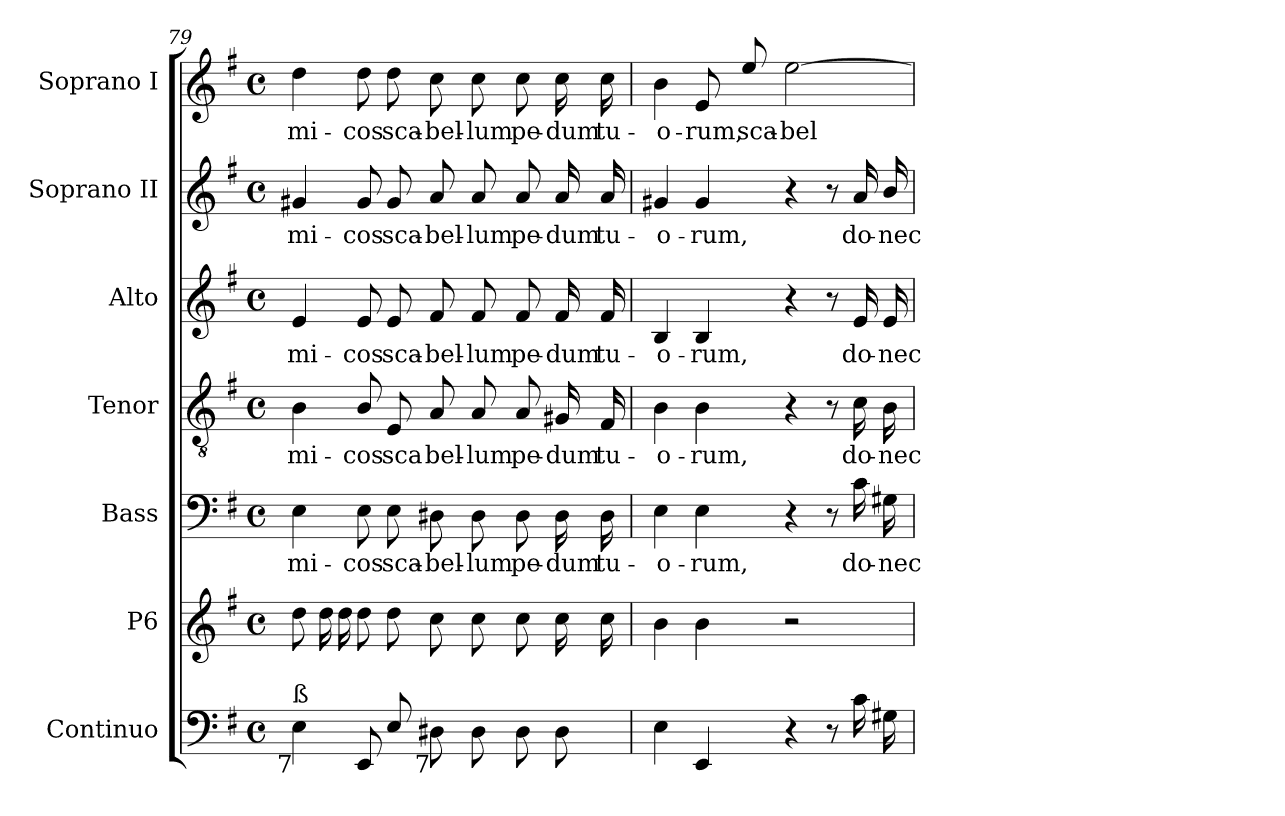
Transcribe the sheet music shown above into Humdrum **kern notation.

**kern	**kern	**kern	**text	**kern	**text	**kern	**text	**kern	**text	**kern	**text
*part7	*part6	*part5	*part5	*part4	*part4	*part3	*part3	*part2	*part2	*part1	*part1
*staff7	*staff6	*staff5	*staff5	*staff4	*staff4	*staff3	*staff3	*staff2	*staff2	*staff1	*staff1
*I"Continuo	*I"P6	*I"Bass	*	*I"Tenor	*	*I"Alto	*	*I"Soprano II	*	*I"Soprano I	*
*	*	*I'B.	*	*I'T.	*	*I'A.	*	*I'S.	*	*I'S.	*
*clefF4	*clefG2	*clefF4	*	*clefGv2	*	*clefG2	*	*clefG2	*	*clefG2	*
*	*	*	*	*ITrd7c12	*	*	*	*	*	*	*
*k[f#]	*k[f#]	*k[f#]	*	*k[f#]	*	*k[f#]	*	*k[f#]	*	*k[f#]	*
*G:	*G:	*G:	*	*G:	*	*G:	*	*G:	*	*G:	*
*M4/4	*M4/4	*M4/4	*	*M4/4	*	*M4/4	*	*M4/4	*	*M4/4	*
*met(c)	*met(c)	*met(c)	*	*met(c)	*	*met(c)	*	*met(c)	*	*met(c)	*
=79	=79	=79	=79	=79	=79	=79	=79	=79	=79	=79	=79
!	!	!	!LO:LY:b:color=#000000	!	!	!	!	!	!	!	!
!	!	!	!	!	!LO:LY:b:color=#000000	!	!	!	!	!	!
!	!	!	!	!	!	!	!LO:LY:b:color=#000000	!	!	!	!
!	!	!	!	!	!	!	!	!	!LO:LY:b:color=#000000	!	!
!LO:TX:b:rj:t=7	!	!	!	!	!	!	!	!	!	!	!
!LO:TX:t=ß	!	!	!	!	!	!	!	!	!	!	!
!	!	!	!	!	!	!	!	!	!	!	!LO:LY:b:color=#000000
4Ei\	8ddi\	4Ei\	-mi-	4BBi\	-mi-	4ei/	-mi-	4g#Xi/	-mi-	4ddi\	-mi-
.	16ddi\	.	.	.	.	.	.	.	.	.	.
.	16ddi\	.	.	.	.	.	.	.	.	.	.
!	!	!	!LO:LY:b:color=#000000	!	!	!	!	!	!	!	!
!	!	!	!	!	!LO:LY:b:color=#000000	!	!	!	!	!	!
!	!	!	!	!	!	!	!LO:LY:b:color=#000000	!	!	!	!
!	!	!	!	!	!	!	!	!	!LO:LY:b:color=#000000	!	!
!	!	!	!	!	!	!	!	!	!	!	!LO:LY:b:color=#000000
8EEi/	8ddi\	8Ei\	-cos	8BBi/	-cos	8ei/	-cos	8g#i/	-cos	8ddi\	-cos
!	!	!	!LO:LY:b:color=#000000	!	!	!	!	!	!	!	!
!	!	!	!	!	!LO:LY:b:color=#000000	!	!	!	!	!	!
!	!	!	!	!	!	!	!LO:LY:b:color=#000000	!	!	!	!
!	!	!	!	!	!	!	!	!	!LO:LY:b:color=#000000	!	!
!	!	!	!	!	!	!	!	!	!	!	!LO:LY:b:color=#000000
8Ei/	8ddi\	8Ei\	sca-	8EEi/	sca	8ei/	sca-	8g#i/	sca-	8ddi\	sca-
!	!	!	!LO:LY:b:color=#000000	!	!	!	!	!	!	!	!
!	!	!	!	!	!LO:LY:b:color=#000000	!	!	!	!	!	!
!	!	!	!	!	!	!	!LO:LY:b:color=#000000	!	!	!	!
!	!	!	!	!	!	!	!	!	!LO:LY:b:color=#000000	!	!
!LO:TX:b:rj:t=7	!	!	!	!	!	!	!	!	!	!	!
!	!	!	!	!	!	!	!	!	!	!	!LO:LY:b:color=#000000
8D#Xi\	8cci\	8D#Xi\	-bel-	8AAi/	bel-	8f#i/	-bel-	8ai/	-bel-	8cci\	-bel-
!	!	!	!LO:LY:b:color=#000000	!	!	!	!	!	!	!	!
!	!	!	!	!	!LO:LY:b:color=#000000	!	!	!	!	!	!
!	!	!	!	!	!	!	!LO:LY:b:color=#000000	!	!	!	!
!	!	!	!	!	!	!	!	!	!LO:LY:b:color=#000000	!	!
!	!	!	!	!	!	!	!	!	!	!	!LO:LY:b:color=#000000
8D#i\	8cci\	8D#i\	-lum	8AAi/	-lum	8f#i/	-lum	8ai/	-lum	8cci\	-lum
!	!	!	!LO:LY:b:color=#000000	!	!	!	!	!	!	!	!
!	!	!	!	!	!LO:LY:b:color=#000000	!	!	!	!	!	!
!	!	!	!	!	!	!	!LO:LY:b:color=#000000	!	!	!	!
!	!	!	!	!	!	!	!	!	!LO:LY:b:color=#000000	!	!
!	!	!	!	!	!	!	!	!	!	!	!LO:LY:b:color=#000000
8D#i\	8cci\	8D#i\	pe-	8AAi/	pe-	8f#i/	pe-	8ai/	pe-	8cci\	pe-
!	!	!	!LO:LY:b:color=#000000	!	!	!	!	!	!	!	!
!	!	!	!	!	!LO:LY:b:color=#000000	!	!	!	!	!	!
!	!	!	!	!	!	!	!LO:LY:b:color=#000000	!	!	!	!
!	!	!	!	!	!	!	!	!	!LO:LY:b:color=#000000	!	!
!	!	!	!	!	!	!	!	!	!	!	!LO:LY:b:color=#000000
8D#i\	16cci\	16D#i\	-dum	16GG#Xi/	-dum	16f#i/	-dum	16ai/	-dum	16cci\	-dum
!	!	!	!LO:LY:b:color=#000000	!	!	!	!	!	!	!	!
!	!	!	!	!	!LO:LY:b:color=#000000	!	!	!	!	!	!
!	!	!	!	!	!	!	!LO:LY:b:color=#000000	!	!	!	!
!	!	!	!	!	!	!	!	!	!LO:LY:b:color=#000000	!	!
!	!	!	!	!	!	!	!	!	!	!	!LO:LY:b:color=#000000
.	16cci\	16D#i\	tu-	16FF#i/	tu-	16f#i/	tu-	16ai/	tu-	16cci\	tu-
=80	=80	=80	=80	=80	=80	=80	=80	=80	=80	=80	=80
!	!	!	!LO:LY:b:color=#000000	!	!	!	!	!	!	!	!
!	!	!	!	!	!LO:LY:b:color=#000000	!	!	!	!	!	!
!	!	!	!	!	!	!	!LO:LY:b:color=#000000	!	!	!	!
!	!	!	!	!	!	!	!	!	!LO:LY:b:color=#000000	!	!
!	!	!	!	!	!	!	!	!	!	!	!LO:LY:b:color=#000000
4Ei\	4bi\	4Ei\	-o-	4BBi\	-o-	4Bi/	-o-	4g#Xi/	-o-	4bi\	-o-
!	!	!	!LO:LY:b:color=#000000	!	!	!	!	!	!	!	!
!	!	!	!	!	!LO:LY:b:color=#000000	!	!	!	!	!	!
!	!	!	!	!	!	!	!LO:LY:b:color=#000000	!	!	!	!
!	!	!	!	!	!	!	!	!	!LO:LY:b:color=#000000	!	!
!	!	!	!	!	!	!	!	!	!	!	!LO:LY:b:color=#000000
4EEi/	4bi\	4Ei\	-rum,	4BBi\	-rum,	4Bi/	-rum,	4g#i/	-rum,	8ei/	-rum,
!	!	!	!	!	!	!	!	!	!	!	!LO:LY:b:color=#000000
.	.	.	.	.	.	.	.	.	.	8eei/	sca-
!	!	!	!	!	!	!	!	!	!	!	!LO:LY:b:color=#000000
4r	2r	4r	.	4r	.	4r	.	4r	.	[>2eei\	-bel-
8r	.	8r	.	8r	.	8r	.	8r	.	.	.
!	!	!	!LO:LY:b:color=#000000	!	!	!	!	!	!	!	!
!	!	!	!	!	!LO:LY:b:color=#000000	!	!	!	!	!	!
!	!	!	!	!	!	!	!LO:LY:b:color=#000000	!	!	!	!
!	!	!	!	!	!	!	!	!	!LO:LY:b:color=#000000	!	!
16ci\	.	16ci\	do-	16Ci\	do-	16ei/	do-	16ai/	do-	.	.
!	!	!	!LO:LY:b:color=#000000	!	!	!	!	!	!	!	!
!	!	!	!	!	!LO:LY:b:color=#000000	!	!	!	!	!	!
!	!	!	!	!	!	!	!LO:LY:b:color=#000000	!	!	!	!
!	!	!	!	!	!	!	!	!	!LO:LY:b:color=#000000	!	!
16G#Xi\	.	16G#Xi\	-nec	16BBi\	-nec	16ei/	-nec	16bi/	-nec	.	.
=	=	=	=	=	=	=	=	=	=	=	=
*-	*-	*-	*-	*-	*-	*-	*-	*-	*-	*-	*-
